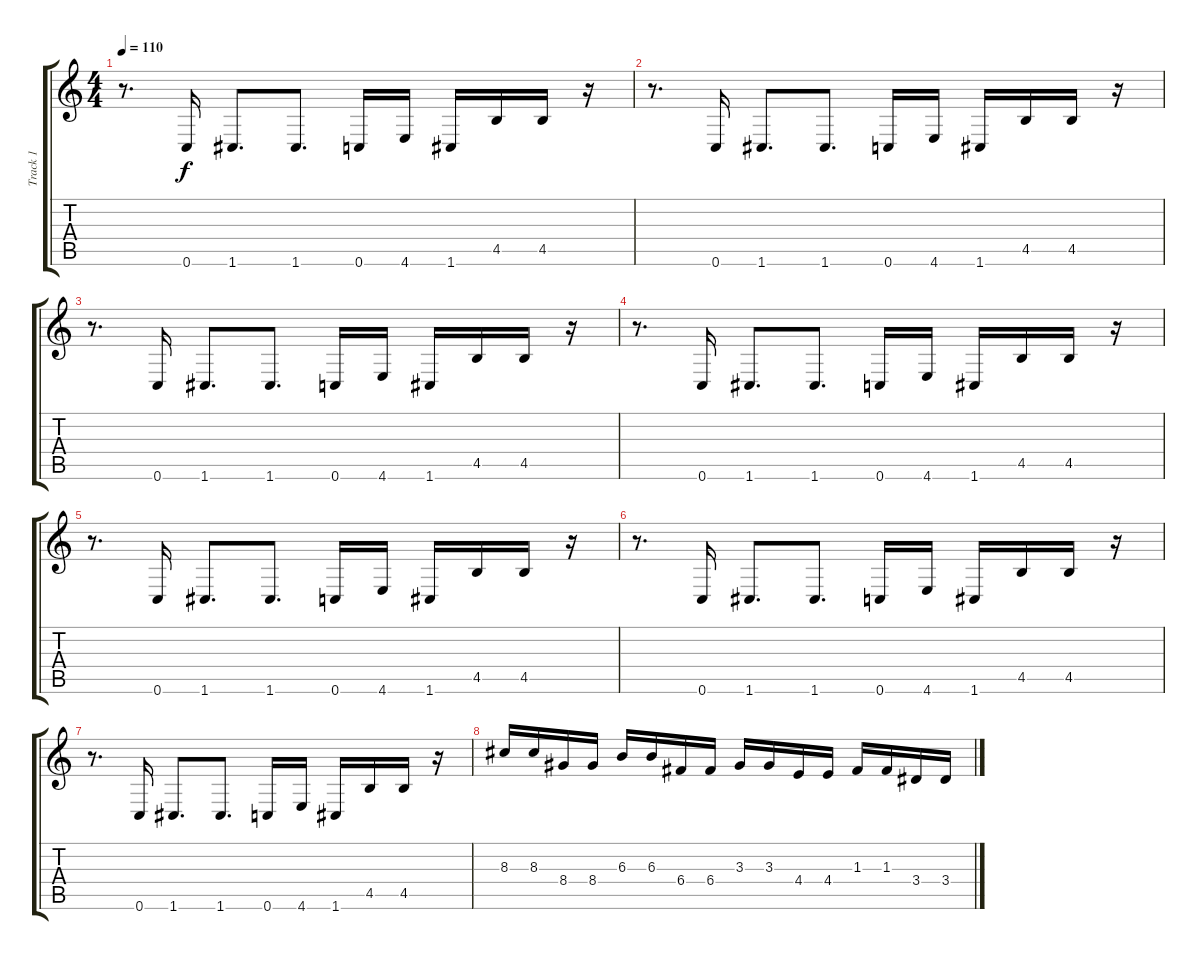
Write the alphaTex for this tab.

\track ("Track 1" "Track 1") {instrument overdrivenguitar}
\staff {score tabs}
\tuning (D4 A3 F3 C3 G2 C2) {hide}
\ts (4 4)
\tempo 110
\clef g2
\ks c
r.8{d dy f} 0.6.16 1.6.8{d} 1.6.8{d} 0.6.16 4.6.16 1.6.16 4.5.16 4.5.16 r.16 |
r.8{d} 0.6.16 1.6.8{d} 1.6.8{d} 0.6.16 4.6.16 1.6.16 4.5.16 4.5.16 r.16 |
r.8{d} 0.6.16 1.6.8{d} 1.6.8{d} 0.6.16 4.6.16 1.6.16 4.5.16 4.5.16 r.16 |
r.8{d} 0.6.16 1.6.8{d} 1.6.8{d} 0.6.16 4.6.16 1.6.16 4.5.16 4.5.16 r.16 |
r.8{d} 0.6.16 1.6.8{d} 1.6.8{d} 0.6.16 4.6.16 1.6.16 4.5.16 4.5.16 r.16 |
r.8{d} 0.6.16 1.6.8{d} 1.6.8{d} 0.6.16 4.6.16 1.6.16 4.5.16 4.5.16 r.16 |
r.8{d} 0.6.16 1.6.8{d} 1.6.8{d} 0.6.16 4.6.16 1.6.16 4.5.16 4.5.16 r.16 |
8.3.16 8.3.16 8.4.16 8.4.16 6.3.16 6.3.16 6.4.16 6.4.16 3.3.16 3.3.16 4.4.16 4.4.16 1.3.16 1.3.16 3.4.16 3.4.16
